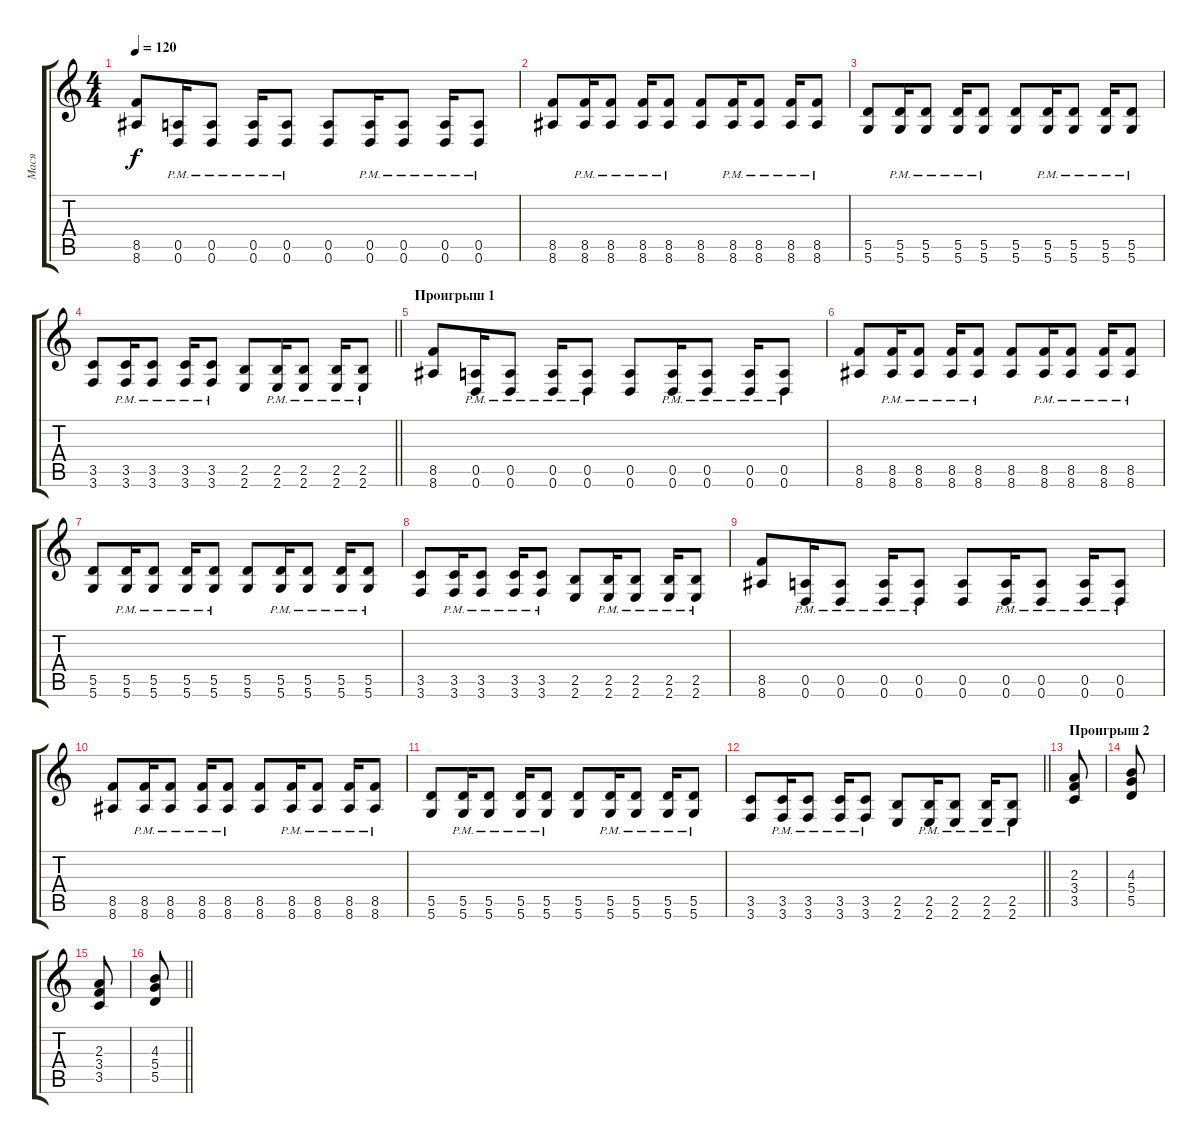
\track ("Мася" "Мася") {instrument distortionguitar}
\staff {score tabs}
\tuning (E4 B3 G3 D3 A2 D2) {hide}
\ts (4 4)
\tempo 120
\clef g2
\ks c
(8.5 8.6).8{dy f} (0.5{pm} 0.6{pm}).16 (0.5{pm} 0.6{pm}).8 (0.5{pm} 0.6{pm}).16 (0.5{pm} 0.6{pm}).8 (0.5 0.6).8 (0.5{pm} 0.6{pm}).16 (0.5{pm} 0.6{pm}).8 (0.5{pm} 0.6{pm}).16 (0.5{pm} 0.6{pm}).8 |
(8.5 8.6).8 (8.5{pm} 8.6{pm}).16 (8.5{pm} 8.6{pm}).8 (8.5{pm} 8.6{pm}).16 (8.5{pm} 8.6{pm}).8 (8.5 8.6).8 (8.5{pm} 8.6{pm}).16 (8.5{pm} 8.6{pm}).8 (8.5{pm} 8.6{pm}).16 (8.5{pm} 8.6{pm}).8 |
(5.5 5.6).8 (5.5{pm} 5.6{pm}).16 (5.5{pm} 5.6{pm}).8 (5.5{pm} 5.6{pm}).16 (5.5{pm} 5.6{pm}).8 (5.5 5.6).8 (5.5{pm} 5.6{pm}).16 (5.5{pm} 5.6{pm}).8 (5.5{pm} 5.6{pm}).16 (5.5{pm} 5.6{pm}).8 |
\barLineRight lightlight
(3.5 3.6).8 (3.5{pm} 3.6{pm}).16 (3.5{pm} 3.6{pm}).8 (3.5{pm} 3.6{pm}).16 (3.5{pm} 3.6{pm}).8 (2.5 2.6).8 (2.5{pm} 2.6{pm}).16 (2.5{pm} 2.6{pm}).8 (2.5{pm} 2.6{pm}).16 (2.5{pm} 2.6{pm}).8 |
\section ("" "Проигрыш 1")
(8.5 8.6).8 (0.5{pm} 0.6{pm}).16 (0.5{pm} 0.6{pm}).8 (0.5{pm} 0.6{pm}).16 (0.5{pm} 0.6{pm}).8 (0.5 0.6).8 (0.5{pm} 0.6{pm}).16 (0.5{pm} 0.6{pm}).8 (0.5{pm} 0.6{pm}).16 (0.5{pm} 0.6{pm}).8 |
(8.5 8.6).8 (8.5{pm} 8.6{pm}).16 (8.5{pm} 8.6{pm}).8 (8.5{pm} 8.6{pm}).16 (8.5{pm} 8.6{pm}).8 (8.5 8.6).8 (8.5{pm} 8.6{pm}).16 (8.5{pm} 8.6{pm}).8 (8.5{pm} 8.6{pm}).16 (8.5{pm} 8.6{pm}).8 |
(5.5 5.6).8 (5.5{pm} 5.6{pm}).16 (5.5{pm} 5.6{pm}).8 (5.5{pm} 5.6{pm}).16 (5.5{pm} 5.6{pm}).8 (5.5 5.6).8 (5.5{pm} 5.6{pm}).16 (5.5{pm} 5.6{pm}).8 (5.5{pm} 5.6{pm}).16 (5.5{pm} 5.6{pm}).8 |
(3.5 3.6).8 (3.5{pm} 3.6{pm}).16 (3.5{pm} 3.6{pm}).8 (3.5{pm} 3.6{pm}).16 (3.5{pm} 3.6{pm}).8 (2.5 2.6).8 (2.5{pm} 2.6{pm}).16 (2.5{pm} 2.6{pm}).8 (2.5{pm} 2.6{pm}).16 (2.5{pm} 2.6{pm}).8 |
(8.5 8.6).8 (0.5{pm} 0.6{pm}).16 (0.5{pm} 0.6{pm}).8 (0.5{pm} 0.6{pm}).16 (0.5{pm} 0.6{pm}).8 (0.5 0.6).8 (0.5{pm} 0.6{pm}).16 (0.5{pm} 0.6{pm}).8 (0.5{pm} 0.6{pm}).16 (0.5{pm} 0.6{pm}).8 |
(8.5 8.6).8 (8.5{pm} 8.6{pm}).16 (8.5{pm} 8.6{pm}).8 (8.5{pm} 8.6{pm}).16 (8.5{pm} 8.6{pm}).8 (8.5 8.6).8 (8.5{pm} 8.6{pm}).16 (8.5{pm} 8.6{pm}).8 (8.5{pm} 8.6{pm}).16 (8.5{pm} 8.6{pm}).8 |
(5.5 5.6).8 (5.5{pm} 5.6{pm}).16 (5.5{pm} 5.6{pm}).8 (5.5{pm} 5.6{pm}).16 (5.5{pm} 5.6{pm}).8 (5.5 5.6).8 (5.5{pm} 5.6{pm}).16 (5.5{pm} 5.6{pm}).8 (5.5{pm} 5.6{pm}).16 (5.5{pm} 5.6{pm}).8 |
\barLineRight lightlight
(3.5 3.6).8 (3.5{pm} 3.6{pm}).16 (3.5{pm} 3.6{pm}).8 (3.5{pm} 3.6{pm}).16 (3.5{pm} 3.6{pm}).8 (2.5 2.6).8 (2.5{pm} 2.6{pm}).16 (2.5{pm} 2.6{pm}).8 (2.5{pm} 2.6{pm}).16 (2.5{pm} 2.6{pm}).8 |
\section ("" "Проигрыш 2")
(2.3 3.4 3.5).8 |
(4.3 5.4 5.5).8 |
(2.3 3.4 3.5).8 |
\barLineRight lightlight
(4.3 5.4 5.5).8
